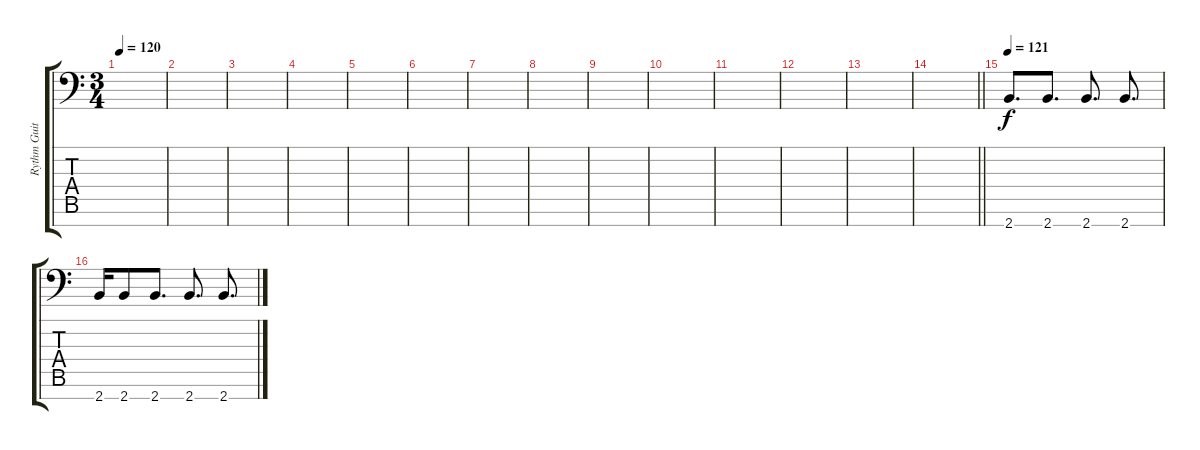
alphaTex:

\track ("Rythm Guitar #2" "Rythm Guit") {instrument distortionguitar}
\staff {score tabs}
\tuning (D4 A3 E3 D3 A2 E2 A1) {hide}
\ts (3 4)
\tempo 120
\clef f4
\ks c
|
|
|
|
|
|
|
|
|
|
|
|
|
\barLineRight lightlight
|
\section ("" "")
\tempo 121
2.7.8{d instrument distortionguitar} 2.7.8{d} 2.7.8{d} 2.7.8{d} |
2.7.16 2.7.8 2.7.8{d} 2.7.8{d} 2.7.8{d}
